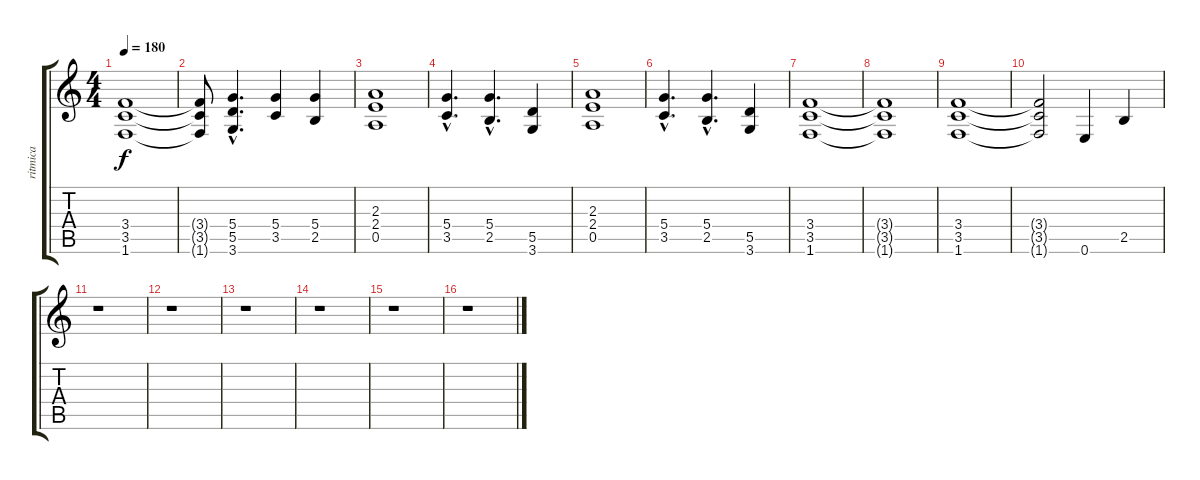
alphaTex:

\track ("ritmica" "ritmica") {instrument distortionguitar}
\staff {score tabs}
\tuning (E4 B3 G3 D3 A2 E2) {hide}
\ts (4 4)
\tempo 180
\clef g2
\ks c
(3.4 3.5 1.6).1{dy f} |
(3.4{t} 3.5{t} 1.6{t}).8 (5.4{hac} 5.5{hac} 3.6{hac}).4{d} (5.4 3.5).4 (5.4 2.5).4 |
(2.3 2.4 0.5).1 |
(5.4{hac} 3.5{hac}).4{d} (5.4{hac} 2.5{hac}).4{d} (5.5 3.6).4 |
(2.3 2.4 0.5).1 |
(5.4{hac} 3.5{hac}).4{d} (5.4{hac} 2.5{hac}).4{d} (5.5 3.6).4 |
(3.4 3.5 1.6).1 |
(3.4{t} 3.5{t} 1.6{t}).1 |
(3.4 3.5 1.6).1 |
(3.4{t} 3.5{t} 1.6{t}).2 0.6.4 2.5.4 |
r.1 |
r.1 |
r.1 |
r.1 |
r.1 |
r.1
